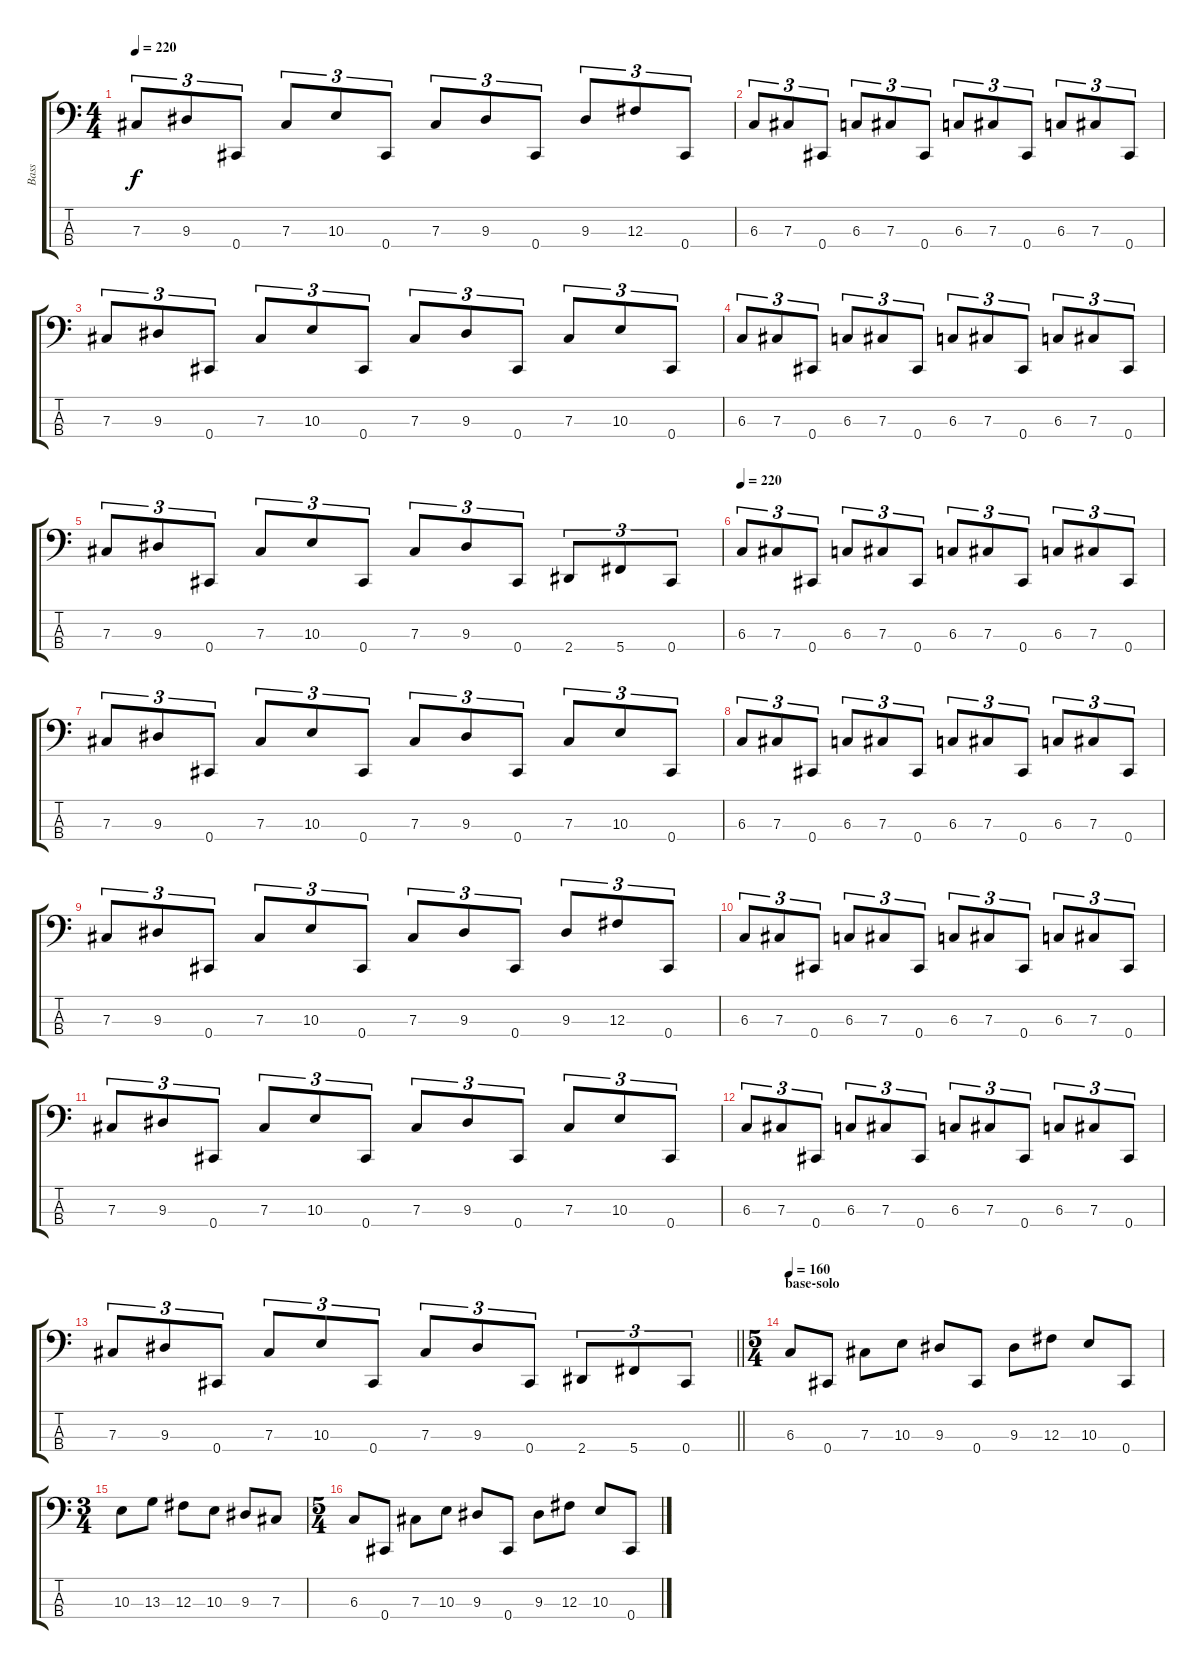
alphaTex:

\track ("Bass" "Bass") {instrument electricbassfinger}
\staff {score tabs}
\tuning (E2 B1 Gb1 Db1) {hide}
\ts (4 4)
\tempo 220
\clef f4
\ks c
7.3.8{tu (3 2) dy f} 9.3.8{tu (3 2)} 0.4.8{tu (3 2)} 7.3.8{tu (3 2)} 10.3.8{tu (3 2)} 0.4.8{tu (3 2)} 7.3.8{tu (3 2)} 9.3.8{tu (3 2)} 0.4.8{tu (3 2)} 9.3.8{tu (3 2)} 12.3.8{tu (3 2)} 0.4.8{tu (3 2)} |
6.3.8{tu (3 2)} 7.3.8{tu (3 2)} 0.4.8{tu (3 2)} 6.3.8{tu (3 2)} 7.3.8{tu (3 2)} 0.4.8{tu (3 2)} 6.3.8{tu (3 2)} 7.3.8{tu (3 2)} 0.4.8{tu (3 2)} 6.3.8{tu (3 2)} 7.3.8{tu (3 2)} 0.4.8{tu (3 2)} |
7.3.8{tu (3 2)} 9.3.8{tu (3 2)} 0.4.8{tu (3 2)} 7.3.8{tu (3 2)} 10.3.8{tu (3 2)} 0.4.8{tu (3 2)} 7.3.8{tu (3 2)} 9.3.8{tu (3 2)} 0.4.8{tu (3 2)} 7.3.8{tu (3 2)} 10.3.8{tu (3 2)} 0.4.8{tu (3 2)} |
6.3.8{tu (3 2)} 7.3.8{tu (3 2)} 0.4.8{tu (3 2)} 6.3.8{tu (3 2)} 7.3.8{tu (3 2)} 0.4.8{tu (3 2)} 6.3.8{tu (3 2)} 7.3.8{tu (3 2)} 0.4.8{tu (3 2)} 6.3.8{tu (3 2)} 7.3.8{tu (3 2)} 0.4.8{tu (3 2)} |
7.3.8{tu (3 2)} 9.3.8{tu (3 2)} 0.4.8{tu (3 2)} 7.3.8{tu (3 2)} 10.3.8{tu (3 2)} 0.4.8{tu (3 2)} 7.3.8{tu (3 2)} 9.3.8{tu (3 2)} 0.4.8{tu (3 2)} 2.4.8{tu (3 2)} 5.4.8{tu (3 2)} 0.4.8{tu (3 2)} |
\tempo 220
6.3.8{tu (3 2)} 7.3.8{tu (3 2)} 0.4.8{tu (3 2)} 6.3.8{tu (3 2)} 7.3.8{tu (3 2)} 0.4.8{tu (3 2)} 6.3.8{tu (3 2)} 7.3.8{tu (3 2)} 0.4.8{tu (3 2)} 6.3.8{tu (3 2)} 7.3.8{tu (3 2)} 0.4.8{tu (3 2)} |
7.3.8{tu (3 2)} 9.3.8{tu (3 2)} 0.4.8{tu (3 2)} 7.3.8{tu (3 2)} 10.3.8{tu (3 2)} 0.4.8{tu (3 2)} 7.3.8{tu (3 2)} 9.3.8{tu (3 2)} 0.4.8{tu (3 2)} 7.3.8{tu (3 2)} 10.3.8{tu (3 2)} 0.4.8{tu (3 2)} |
6.3.8{tu (3 2)} 7.3.8{tu (3 2)} 0.4.8{tu (3 2)} 6.3.8{tu (3 2)} 7.3.8{tu (3 2)} 0.4.8{tu (3 2)} 6.3.8{tu (3 2)} 7.3.8{tu (3 2)} 0.4.8{tu (3 2)} 6.3.8{tu (3 2)} 7.3.8{tu (3 2)} 0.4.8{tu (3 2)} |
7.3.8{tu (3 2)} 9.3.8{tu (3 2)} 0.4.8{tu (3 2)} 7.3.8{tu (3 2)} 10.3.8{tu (3 2)} 0.4.8{tu (3 2)} 7.3.8{tu (3 2)} 9.3.8{tu (3 2)} 0.4.8{tu (3 2)} 9.3.8{tu (3 2)} 12.3.8{tu (3 2)} 0.4.8{tu (3 2)} |
6.3.8{tu (3 2)} 7.3.8{tu (3 2)} 0.4.8{tu (3 2)} 6.3.8{tu (3 2)} 7.3.8{tu (3 2)} 0.4.8{tu (3 2)} 6.3.8{tu (3 2)} 7.3.8{tu (3 2)} 0.4.8{tu (3 2)} 6.3.8{tu (3 2)} 7.3.8{tu (3 2)} 0.4.8{tu (3 2)} |
7.3.8{tu (3 2)} 9.3.8{tu (3 2)} 0.4.8{tu (3 2)} 7.3.8{tu (3 2)} 10.3.8{tu (3 2)} 0.4.8{tu (3 2)} 7.3.8{tu (3 2)} 9.3.8{tu (3 2)} 0.4.8{tu (3 2)} 7.3.8{tu (3 2)} 10.3.8{tu (3 2)} 0.4.8{tu (3 2)} |
6.3.8{tu (3 2)} 7.3.8{tu (3 2)} 0.4.8{tu (3 2)} 6.3.8{tu (3 2)} 7.3.8{tu (3 2)} 0.4.8{tu (3 2)} 6.3.8{tu (3 2)} 7.3.8{tu (3 2)} 0.4.8{tu (3 2)} 6.3.8{tu (3 2)} 7.3.8{tu (3 2)} 0.4.8{tu (3 2)} |
\barLineRight lightlight
7.3.8{tu (3 2)} 9.3.8{tu (3 2)} 0.4.8{tu (3 2)} 7.3.8{tu (3 2)} 10.3.8{tu (3 2)} 0.4.8{tu (3 2)} 7.3.8{tu (3 2)} 9.3.8{tu (3 2)} 0.4.8{tu (3 2)} 2.4.8{tu (3 2)} 5.4.8{tu (3 2)} 0.4.8{tu (3 2)} |
\ts (5 4)
\section ("" "base-solo")
\tempo 160
6.3.8 0.4.8 7.3.8 10.3.8 9.3.8 0.4.8 9.3.8 12.3.8 10.3.8 0.4.8 |
\ts (3 4)
10.3.8 13.3.8 12.3.8 10.3.8 9.3.8 7.3.8 |
\ts (5 4)
6.3.8 0.4.8 7.3.8 10.3.8 9.3.8 0.4.8 9.3.8 12.3.8 10.3.8 0.4.8
